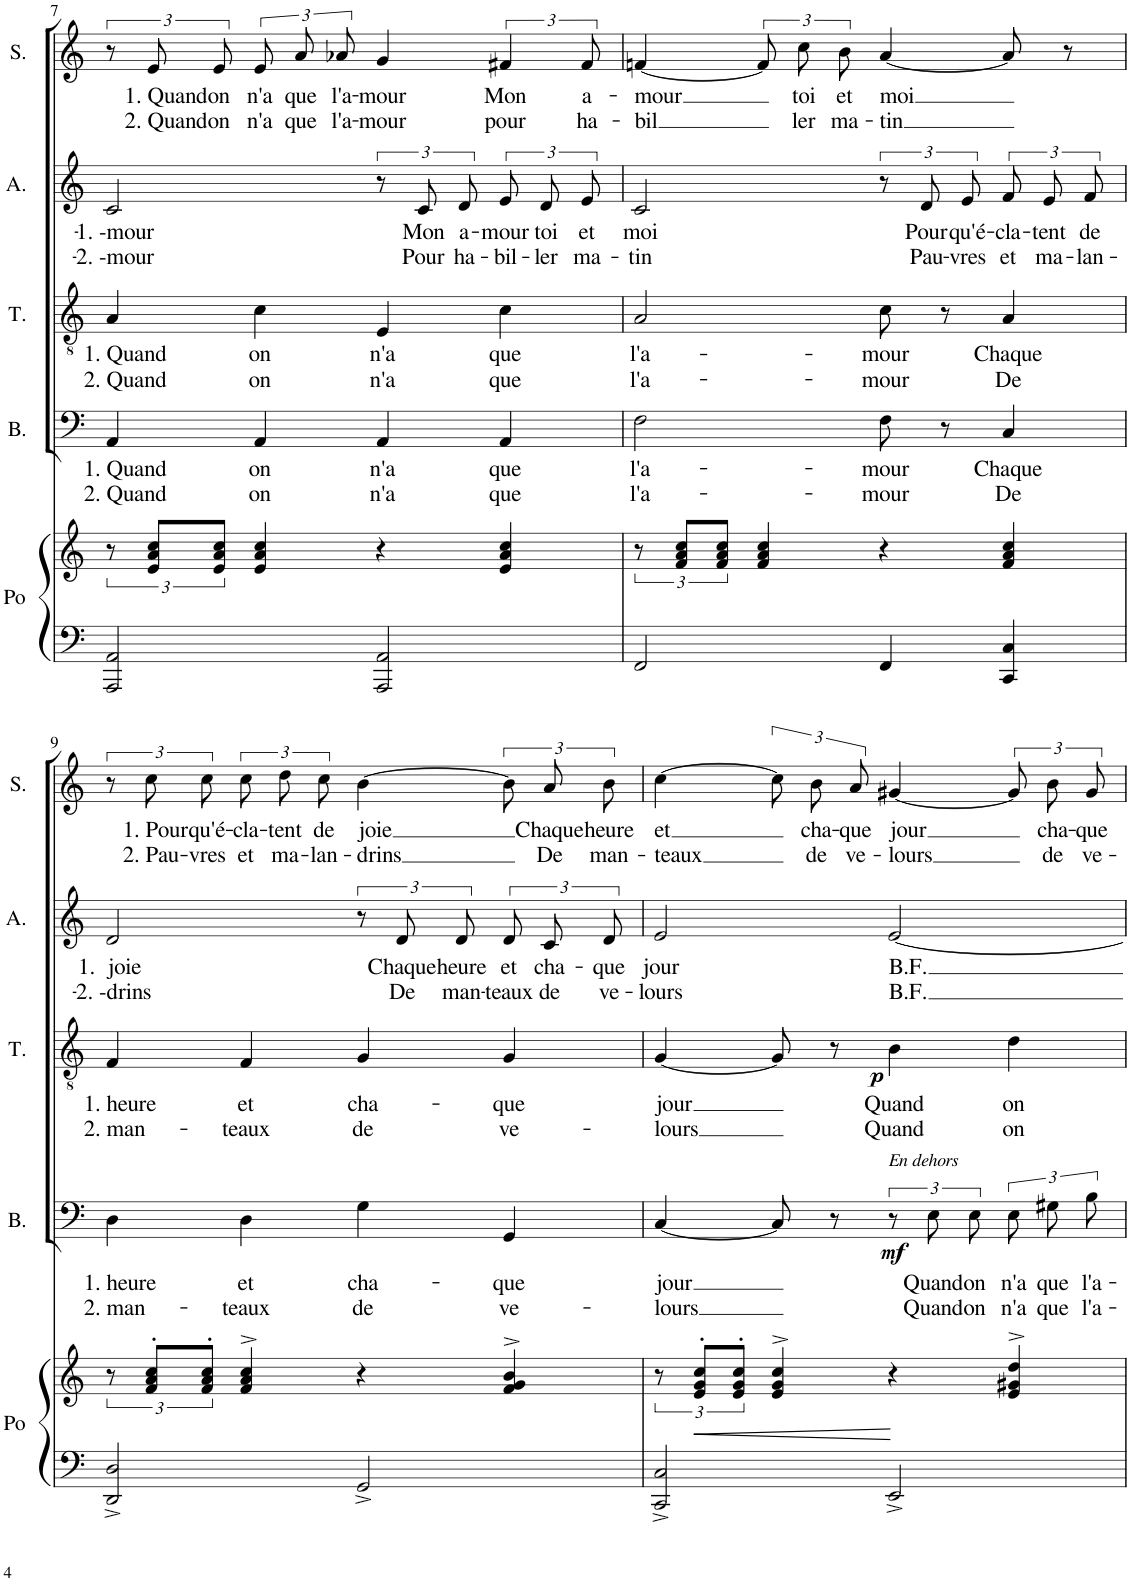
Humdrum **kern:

**kern	**kern	**dynam	**kern	**text	**text	**dynam	**kern	**text	**text	**dynam	**kern	**text	**text	**kern	**text	**text
*part5	*part5	*part5	*part4	*part4	*part4	*part4	*part3	*part3	*part3	*part3	*part2	*part2	*part2	*part1	*part1	*part1
*staff6	*staff5	*staff5/6	*staff4	*staff4	*staff4	*staff4	*staff3	*staff3	*staff3	*staff3	*staff2	*staff2	*staff2	*staff1	*staff1	*staff1
*I"Po	*	*	*I"B.	*	*	*	*I"T.	*	*	*	*I"A.	*	*	*I"S.	*	*
*I'Po	*	*	*I'B.	*	*	*	*I'T.	*	*	*	*I'A.	*	*	*I'S.	*	*
!!LO:PB:g=z
*clefF4	*clefG2	*	*clefF4	*	*	*	*clefGv2	*	*	*	*clefG2	*	*	*clefG2	*	*
*k[]	*k[]	*	*k[]	*	*	*	*k[]	*	*	*	*k[]	*	*	*k[]	*	*
*M4/4	*M4/4	*	*M4/4	*	*	*	*M4/4	*	*	*	*M4/4	*	*	*M4/4	*	*
*met(c)	*met(c)	*	*met(c)	*	*	*	*met(c)	*	*	*	*met(c)	*	*	*met(c)	*	*
=7	=7	=7	=7	=7	=7	=7	=7	=7	=7	=7	=7	=7	=7	=7	=7	=7
!	!	!	!	!LO:LY:b	!LO:LY:b	!	!	!LO:LY:b	!LO:LY:b	!	!	!LO:LY:b	!LO:LY:b	!	!	!
2AAA/ 2AA/	12r	.	4AA/	1. Quand	2. Quand	.	4A/	1. Quand	2. Quand	.	2c/	-1. -mour	-2. -mour	12r	.	.
!	!	!	!	!	!	!	!	!	!	!	!	!	!	!	!LO:LY:b	!LO:LY:b
.	12e/ 12a/ 12cc/L	.	.	.	.	.	.	.	.	.	.	.	.	12e/L	1. Quand	2. Quand
!	!	!	!	!	!	!	!	!	!	!	!	!	!	!	!LO:LY:b	!LO:LY:b
.	12e/ 12a/ 12cc/J	.	.	.	.	.	.	.	.	.	.	.	.	12e/J	on	on
!	!	!	!	!LO:LY:b	!LO:LY:b	!	!	!LO:LY:b	!LO:LY:b	!	!	!	!	!	!LO:LY:b	!LO:LY:b
.	4e/ 4a/ 4cc/	.	4AA/	on	on	.	4c\	on	on	.	.	.	.	12e/L	n'a	n'a
!	!	!	!	!	!	!	!	!	!	!	!	!	!	!	!LO:LY:b	!LO:LY:b
.	.	.	.	.	.	.	.	.	.	.	.	.	.	12a/	que	que
!	!	!	!	!	!	!	!	!	!	!	!	!	!	!	!LO:LY:b	!LO:LY:b
.	.	.	.	.	.	.	.	.	.	.	.	.	.	12a-X/J	l'a-	l'a-
!	!	!	!	!LO:LY:b	!LO:LY:b	!	!	!LO:LY:b	!LO:LY:b	!	!	!	!	!	!LO:LY:b	!LO:LY:b
2AAA/ 2AA/	4r	.	4AA/	n'a	n'a	.	4E/	n'a	n'a	.	12r	.	.	4g/	-mour	-mour
!	!	!	!	!	!	!	!	!	!	!	!	!LO:LY:b	!LO:LY:b	!	!	!
.	.	.	.	.	.	.	.	.	.	.	12c/L	Mon	Pour	.	.	.
!	!	!	!	!	!	!	!	!	!	!	!	!LO:LY:b	!LO:LY:b	!	!	!
.	.	.	.	.	.	.	.	.	.	.	12d/J	a-	ha-	.	.	.
!	!	!	!	!LO:LY:b	!LO:LY:b	!	!	!LO:LY:b	!LO:LY:b	!	!	!LO:LY:b	!LO:LY:b	!	!LO:LY:b	!LO:LY:b
.	4e/ 4a/ 4cc/	.	4AA/	que	que	.	4c\	que	que	.	12e/L	-mour	-bil-	6f#X/	Mon	pour
!	!	!	!	!	!	!	!	!	!	!	!	!LO:LY:b	!LO:LY:b	!	!	!
.	.	.	.	.	.	.	.	.	.	.	12d/	toi	-ler	.	.	.
!	!	!	!	!	!	!	!	!	!	!	!	!LO:LY:b	!LO:LY:b	!	!LO:LY:b	!LO:LY:b
.	.	.	.	.	.	.	.	.	.	.	12e/J	et	ma-	12f#/	a-	ha-
=8	=8	=8	=8	=8	=8	=8	=8	=8	=8	=8	=8	=8	=8	=8	=8	=8
!	!	!	!	!LO:LY:b	!LO:LY:b	!	!	!LO:LY:b	!LO:LY:b	!	!	!LO:LY:b	!LO:LY:b	!	!LO:LY:b	!LO:LY:b
2FF/	12r	.	2F\	l'a-	l'a-	.	2A/	l'a-	l'a-	.	2c/	moi	-tin	[4fn/	-mour	-bil
.	12f/ 12a/ 12cc/L	.	.	.	.	.	.	.	.	.	.	.	.	.	.	.
.	12f/ 12a/ 12cc/J	.	.	.	.	.	.	.	.	.	.	.	.	.	.	.
.	4f/ 4a/ 4cc/	.	.	.	.	.	.	.	.	.	.	.	.	12f/L]	.	.
!	!	!	!	!	!	!	!	!	!	!	!	!	!	!	!LO:LY:b	!LO:LY:b
.	.	.	.	.	.	.	.	.	.	.	.	.	.	12cc/	toi	ler
!	!	!	!	!	!	!	!	!	!	!	!	!	!	!	!LO:LY:b	!LO:LY:b
.	.	.	.	.	.	.	.	.	.	.	.	.	.	12b/J	et	ma-
!	!	!	!	!LO:LY:b	!LO:LY:b	!	!	!LO:LY:b	!LO:LY:b	!	!	!	!	!	!LO:LY:b	!LO:LY:b
4FF/	4r	.	8F\	-mour	-mour	.	8c\	-mour	-mour	.	12r	.	.	[4a/	moi	-tin
!	!	!	!	!	!	!	!	!	!	!	!	!LO:LY:b	!LO:LY:b	!	!	!
.	.	.	.	.	.	.	.	.	.	.	12d/L	Pour	Pau-	.	.	.
.	.	.	8r	.	.	.	8r	.	.	.	.	.	.	.	.	.
!	!	!	!	!	!	!	!	!	!	!	!	!LO:LY:b	!LO:LY:b	!	!	!
.	.	.	.	.	.	.	.	.	.	.	12e/J	qu'é-	-vres	.	.	.
!	!	!	!	!LO:LY:b	!LO:LY:b	!	!	!LO:LY:b	!LO:LY:b	!	!	!LO:LY:b	!LO:LY:b	!	!	!
4CC/ 4C/	4f/ 4a/ 4cc/	.	4C/	Chaque	De	.	4A/	Chaque	De	.	12f/L	-cla-	et	8a/]	.	.
!	!	!	!	!	!	!	!	!	!	!	!	!LO:LY:b	!LO:LY:b	!	!	!
.	.	.	.	.	.	.	.	.	.	.	12e/	-tent	ma-	.	.	.
.	.	.	.	.	.	.	.	.	.	.	.	.	.	8r	.	.
!	!	!	!	!	!	!	!	!	!	!	!	!LO:LY:b	!LO:LY:b	!	!	!
.	.	.	.	.	.	.	.	.	.	.	12f/J	de	-lan-	.	.	.
!!LO:LB:g=z
=9	=9	=9	=9	=9	=9	=9	=9	=9	=9	=9	=9	=9	=9	=9	=9	=9
!	!	!	!	!LO:LY:b	!LO:LY:b	!	!	!LO:LY:b	!LO:LY:b	!	!	!LO:LY:b	!LO:LY:b	!	!	!
2DD/^ 2D/^	12r	.	4D\	1. heure	2. man-	.	4F/	1. heure	2. man-	.	2d/	1. joie	-2. -drins	12r	.	.
!	!	!	!	!	!	!	!	!	!	!	!	!	!	!	!LO:LY:b	!LO:LY:b
.	12f/'> 12a/'> 12cc/'>L	.	.	.	.	.	.	.	.	.	.	.	.	12cc\L	1. Pour	2. Pau-
!	!	!	!	!	!	!	!	!	!	!	!	!	!	!	!LO:LY:b	!LO:LY:b
.	12f/'> 12a/'> 12cc/'>J	.	.	.	.	.	.	.	.	.	.	.	.	12cc\J	qu'é-	-vres
!	!	!	!	!LO:LY:b	!LO:LY:b	!	!	!LO:LY:b	!LO:LY:b	!	!	!	!	!	!LO:LY:b	!LO:LY:b
.	4f/^> 4a/^> 4cc/^>	.	4D\	et	-teaux	.	4F/	et	-teaux	.	.	.	.	12cc\L	-cla-	et
!	!	!	!	!	!	!	!	!	!	!	!	!	!	!	!LO:LY:b	!LO:LY:b
.	.	.	.	.	.	.	.	.	.	.	.	.	.	12dd\	-tent	ma-
!	!	!	!	!	!	!	!	!	!	!	!	!	!	!	!LO:LY:b	!LO:LY:b
.	.	.	.	.	.	.	.	.	.	.	.	.	.	12cc\J	de	-lan-
!	!	!	!	!LO:LY:b	!LO:LY:b	!	!	!LO:LY:b	!LO:LY:b	!	!	!	!	!	!LO:LY:b	!LO:LY:b
2GG^/	4r	.	4G\	cha-	de	.	4G/	cha-	de	.	12r	.	.	[4b\	joie	-drins
!	!	!	!	!	!	!	!	!	!	!	!	!LO:LY:b	!LO:LY:b	!	!	!
.	.	.	.	.	.	.	.	.	.	.	12d/L	Chaque	De	.	.	.
!	!	!	!	!	!	!	!	!	!	!	!	!LO:LY:b	!LO:LY:b	!	!	!
.	.	.	.	.	.	.	.	.	.	.	12d/J	heure	man-	.	.	.
!	!	!	!	!LO:LY:b	!LO:LY:b	!	!	!LO:LY:b	!LO:LY:b	!	!	!LO:LY:b	!LO:LY:b	!	!	!
.	4f/^> 4g/^> 4b/^>	.	4GG/	-que	ve-	.	4G/	-que	ve-	.	12d/L	et	-teaux	12b\L]	.	.
!	!	!	!	!	!	!	!	!	!	!	!	!LO:LY:b	!LO:LY:b	!	!LO:LY:b	!LO:LY:b
.	.	.	.	.	.	.	.	.	.	.	12c/	cha-	de	12a\	Chaque	De
!	!	!	!	!	!	!	!	!	!	!	!	!LO:LY:b	!LO:LY:b	!	!LO:LY:b	!LO:LY:b
.	.	.	.	.	.	.	.	.	.	.	12d/J	-que	ve-	12b\J	heure	man-
=10	=10	=10	=10	=10	=10	=10	=10	=10	=10	=10	=10	=10	=10	=10	=10	=10
!	!	!	!	!LO:LY:b	!LO:LY:b	!	!	!LO:LY:b	!LO:LY:b	!	!	!LO:LY:b	!LO:LY:b	!	!LO:LY:b	!LO:LY:b
2CC/^ 2C/^	12r	.	[4C/	jour	-lours	.	[4G/	jour	-lours	.	2e/	jour	-lours	[4cc\	et	-teaux
!	!	!LO:HP:b	!	!	!	!	!	!	!	!	!	!	!	!	!	!
.	12e/'> 12g/'> 12cc/'>L	<	.	.	.	.	.	.	.	.	.	.	.	.	.	.
.	12e/'> 12g/'> 12cc/'>J	.	.	.	.	.	.	.	.	.	.	.	.	.	.	.
.	4e/^> 4g/^> 4cc/^>	.	8C/]	.	.	.	8G/]	.	.	.	.	.	.	12cc\L]	.	.
!	!	!	!	!	!	!	!	!	!	!	!	!	!	!	!LO:LY:b	!LO:LY:b
.	.	.	.	.	.	.	.	.	.	.	.	.	.	12b\	cha-	de
.	.	.	8r	.	.	.	8r	.	.	.	.	.	.	.	.	.
!	!	!	!	!	!	!	!	!	!	!	!	!	!	!	!LO:LY:b	!LO:LY:b
.	.	.	.	.	.	.	.	.	.	.	.	.	.	12a\J	-que	ve-
!	!	!	!LO:TX:a:i:t=En dehors	!	!	!	!	!	!	!	!	!	!	!	!	!
!	!	!	!	!	!	!	!	!LO:LY:b	!LO:LY:b	!LO:DY:b	!	!LO:LY:b	!LO:LY:b	!	!LO:LY:b	!LO:LY:b
2EE^/	4r	[	12r	.	.	.	4B\	Quand	Quand	p	[2e/	B.F.	B.F.	[4g#X/	jour	-lours
!	!	!	!	!LO:LY:b	!LO:LY:b	!LO:DY:b	!	!	!	!	!	!	!	!	!	!
.	.	.	12E\L	Quand	Quand	mf	.	.	.	.	.	.	.	.	.	.
!	!	!	!	!LO:LY:b	!LO:LY:b	!	!	!	!	!	!	!	!	!	!	!
.	.	.	12E\J	on	on	.	.	.	.	.	.	.	.	.	.	.
!	!	!	!	!LO:LY:b	!LO:LY:b	!	!	!LO:LY:b	!LO:LY:b	!	!	!	!	!	!	!
.	4e/^> 4g#X/^> 4dd/^>	.	12E\L	n'a	n'a	.	4d\	on	on	.	.	.	.	12g#/L]	.	.
!	!	!	!	!LO:LY:b	!LO:LY:b	!	!	!	!	!	!	!	!	!	!LO:LY:b	!LO:LY:b
.	.	.	12G#X\	que	que	.	.	.	.	.	.	.	.	12b/	cha-	de
!	!	!	!	!LO:LY:b	!LO:LY:b	!	!	!	!	!	!	!	!	!	!LO:LY:b	!LO:LY:b
.	.	.	12B\J	l'a-	l'a-	.	.	.	.	.	.	.	.	12g#/J	-que	ve-
=	=	=	=	=	=	=	=	=	=	=	=	=	=	=	=	=
*-	*-	*-	*-	*-	*-	*-	*-	*-	*-	*-	*-	*-	*-	*-	*-	*-
